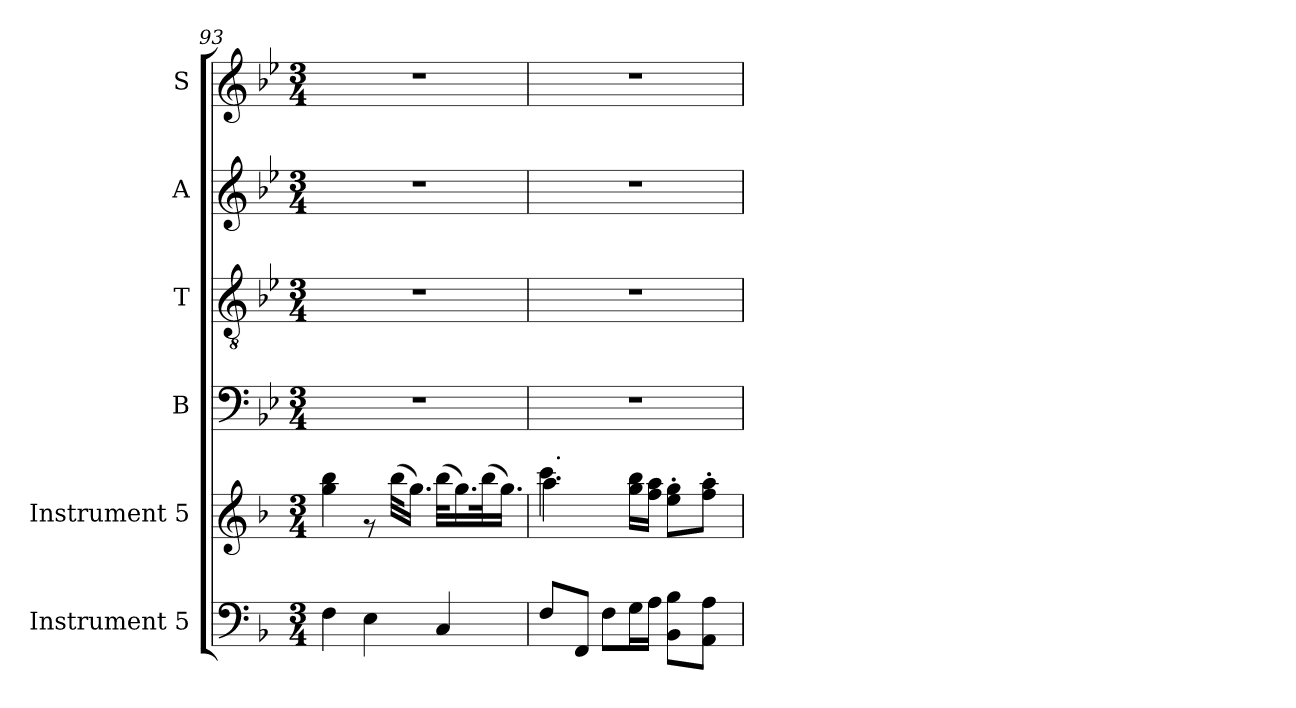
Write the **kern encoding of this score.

**kern	**kern	**kern	**kern	**kern	**kern
*part6	*part5	*part4	*part3	*part2	*part1
*staff6	*staff5	*staff4	*staff3	*staff2	*staff1
*I"Instrument 5	*I"Instrument 5	*I"B	*I"T	*I"A	*I"S
*	*	*I'B	*I'T	*I'A	*I'S
*clefF4	*clefG2	*clefF4	*clefGv2	*clefG2	*clefG2
*k[b-]	*k[b-]	*k[b-e-]	*k[b-e-]	*k[b-e-]	*k[b-e-]
*F:	*F:	*B-:	*B-:	*B-:	*B-:
*M3/4	*M3/4	*M3/4	*M3/4	*M3/4	*M3/4
=93	=93	=93	=93	=93	=93
4F\	4gg\ 4bb-\	2.r	2.r	2.r	2.r
4E\	8rf	.	.	.	.
.	(>32bb-\L	.	.	.	.
.	16.gg\J)	.	.	.	.
4C/	(>32bb-\L	.	.	.	.
.	16.gg\)	.	.	.	.
.	(>32bb-\	.	.	.	.
.	16.gg\J)	.	.	.	.
=94	=94	=94	=94	=94	=94
*	*^	*	*	*	*
*	*	*^	*	*	*	*
8F/L	4.ccc\	4aa\	32.ryy	2.r	2.r	2.r	2.r
!	!	!	!LO:TX:a:t=.	!	!	!	!
.	.	.	2ryy	.	.	.	.
8FF/J	.	.	.	.	.	.	.
8F\L	.	2ryy	.	.	.	.	.
16G\	16gg\ 16bb-\L	.	.	.	.	.	.
16A\J	16aa\ 16ff\J	.	.	.	.	.	.
8BB-\ 8B-\L	8gg\'> 8ee\'>L	.	.	.	.	.	.
.	.	.	8ryy	.	.	.	.
8A\ 8AA\J	8aa\'> 8ff\'>J	.	.	.	.	.	.
.	.	.	16ryy	.	.	.	.
.	.	.	64ryy	.	.	.	.
*	*v	*v	*v	*	*	*	*
=	=	=	=	=	=
*-	*-	*-	*-	*-	*-
